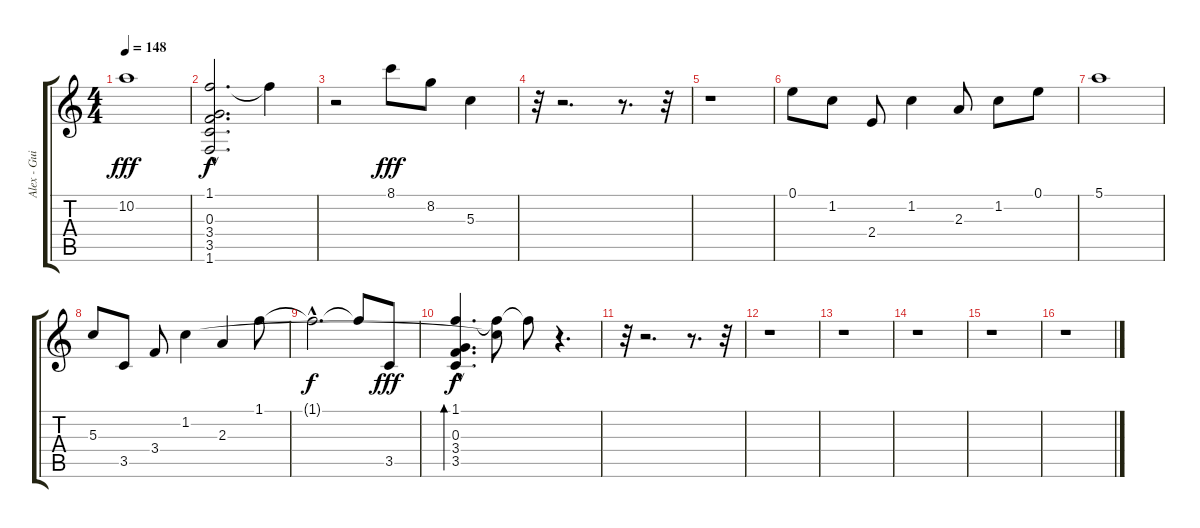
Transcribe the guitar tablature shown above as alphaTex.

\track ("Alex - Guitarra Limpa" "Alex - Gui") {instrument electricguitarjazz}
\staff {score tabs}
\tuning (E4 B3 G3 D3 A2 E2) {hide}
\ts (4 4)
\tempo 148
\clef g2
\ks c
10.2.1{dy fff} |
(1.1{hac} 0.3{hac} 3.4{hac} 3.5{hac} 1.6{hac}).2{d dy f} 1.1{t}.4 |
r.2 8.1.8{dy fff} 8.2.8 5.3.4 |
r.32 r.2{d} r.8{d} r.32 |
r.1 |
0.1.8 1.2.8 2.4.8 1.2.4 2.3.8 1.2.8 0.1.8 |
5.1.1 |
5.3.8 3.5.8 3.4.8 1.2.4 2.3.4 1.1.8 |
1.1{hac t}.2{d dy f} 1.1{t}.8 3.5.8{dy fff} |
(1.1{hac} 0.3{hac} 3.4{hac} 3.5{hac}).4{d bd 480 dy f} (1.1{t} 1.2{t}).8 1.1{t}.8 r.4{d} |
r.32 r.2{d} r.8{d} r.32 |
r.1 |
r.1 |
r.1 |
r.1 |
r.1
